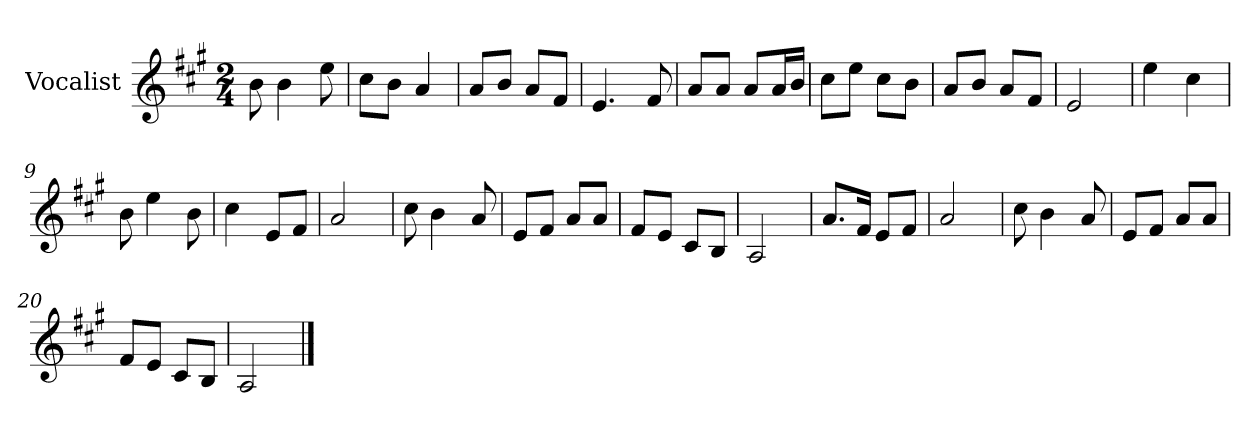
**kern
*part1
*staff1
*I"Vocalist
*k[f#c#g#]
*A:
*M2/4
=
8b
4b
8ee
=1
8cc#L
8bJ
4a
=2
8aL
8bJ
8aL
8f#J
=3
4.e
8f#
=4
8aL
8aJ
8aL
16aL
16bJJ
=5
8cc#L
8eeJ
8cc#L
8bJ
=6
8aL
8bJ
8aL
8f#J
=7
2e
=8
4ee
4cc#
=9
8b
4ee
8b
=10
4cc#
8eL
8f#J
=11
2a
=12
8cc#
4b
8a
=13
8eL
8f#J
8aL
8aJ
=14
8f#L
8eJ
8c#L
8BJ
=15
2A
=16
8.aL
16f#Jk
8eL
8f#J
=17
2a
=18
8cc#
4b
8a
=19
8eL
8f#J
8aL
8aJ
=20
8f#L
8eJ
8c#L
8BJ
=21
2A
==
*-
